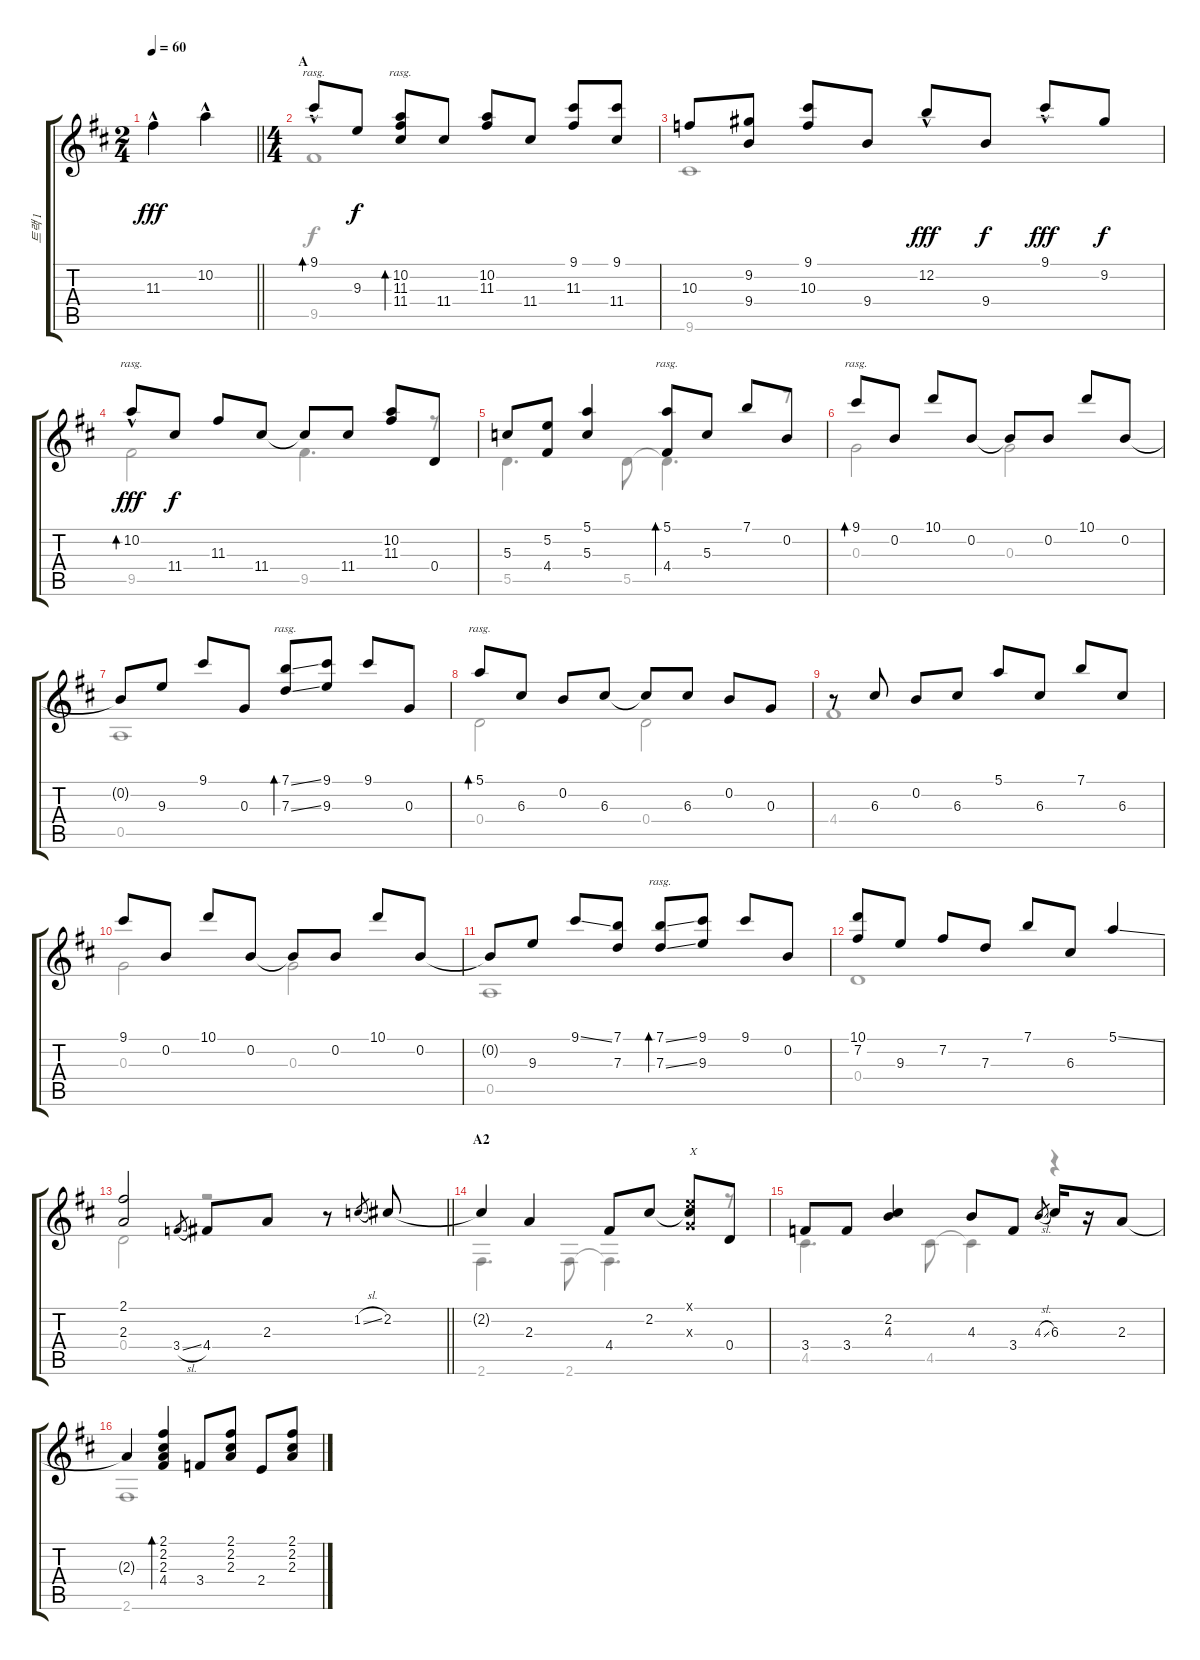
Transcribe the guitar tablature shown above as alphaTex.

\track ("트랙 1" "트랙 1") {instrument acousticguitarsteel}
\staff {score tabs}
\tuning (E4 B3 G3 D3 A2 E2) {hide}
\voice
\ts (2 4)
\tempo 60
\clef g2
\barLineRight lightlight
\ks d
11.3{hac}.4{dy fff instrument acousticguitarsteel} 10.2{hac}.4 |
\ts (4 4)
\section ("" "A")
9.1{hac}.8{bd 60 rasg ii} 9.3.8{dy f} (10.2 11.3 11.4).8{bd 60 rasg ii} 11.4.8 (10.2 11.3).8 11.4.8 (9.1 11.3).8 (9.1 11.4).8 |
10.3.8 (9.2 9.4).8 (9.1 10.3).8 9.4.8 12.2{hac}.8{dy fff} 9.4.8{dy f} 9.1{hac}.8{dy fff} 9.2.8{dy f} |
10.2{hac}.8{bd 60 rasg ii dy fff} 11.4.8{dy f} 11.3.8 11.4.8 11.4{t}.8 11.4.8 (10.2 11.3).8 0.4.8 |
5.3.8 (5.2 4.4).8 (5.1 5.3).4 (5.1 4.4).8{bd 60 rasg ii} 5.3.8 7.1.8 0.2.8 |
9.1.8{bd 60 rasg ii} 0.2.8 10.1.8 0.2.8 0.2{t}.8 0.2.8 10.1.8 0.2.8 |
0.2{t}.8 9.3.8 9.1.8 0.3.8 (7.1{ss} 7.3{ss}).8{bd 60 rasg ii} (9.1 9.3).8 9.1.8 0.3.8 |
5.1.8{bd 60 rasg ii} 6.3.8 0.2.8 6.3.8 6.3{t}.8 6.3.8 0.2.8 0.3.8 |
r.8 6.3.8 0.2.8 6.3.8 5.1.8 6.3.8 7.1.8 6.3.8 |
9.1.8 0.2.8 10.1.8 0.2.8 0.2{t}.8 0.2.8 10.1.8 0.2.8 |
0.2{t}.8 9.3.8 9.1{ss}.8 (7.1 7.3).8 (7.1{ss} 7.3{ss}).8{bd 60 rasg ii} (9.1 9.3).8 9.1.8 0.2.8 |
(10.1 7.2).8 9.3.8 7.2.8 7.3.8 7.1.8 6.3.8 5.1{ss}.4 |
\barLineRight lightlight
(2.1 2.3).2 3.4{sl}.8{gr} 4.4.8 2.3.8 r.8 1.2{sl}.8{gr} 2.2.8 |
\section ("" "A2")
2.2{t}.4 2.3.4 4.4.8 2.2.8 (0.1{x} 2.2{t} 0.3{x}).8{txt "X"} 0.4.8 |
3.4.8 3.4.8 (2.2 4.3).4 4.3.8 3.4.8 4.3{sl}.8{gr} 6.3.16 r.16 2.3.8 |
2.3{t}.4 (2.1 2.2 2.3 4.4).4{bd 60} 3.4.8 (2.1 2.2 2.3).8 2.4.8 (2.1 2.2 2.3).8
\voice
\clef g2
\ottava regular
\simile none
\barLineRight lightlight
\ks d
|
9.5.1 |
9.6.1 |
9.5.2 9.5.4{d} r.8 |
5.5.4{d} 5.5.8 5.5{t}.4{d} r.8 |
0.3.2 0.3.2 |
0.5.1 |
0.4.2 0.4.2 |
4.4.1 |
0.3.2 0.3.2 |
0.5.1 |
0.4.1 |
\barLineRight lightlight
0.4.2 r.2 |
2.6.4{d} 2.6.8 2.6{t}.4{d} r.8 |
4.5.4{d} 4.5.8 4.5{t}.4 r.4 |
2.6.1
